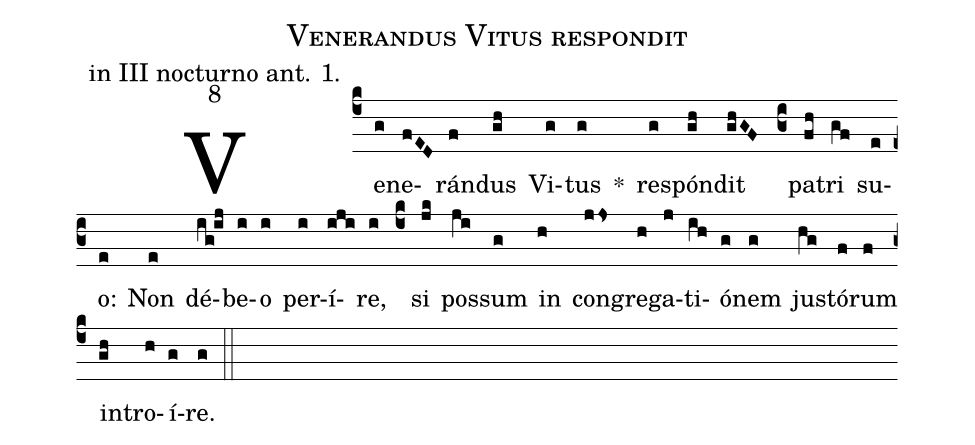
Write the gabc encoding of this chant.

name: Venerandus Vitus respondit;
office-part: in III nocturno ant. 1.;
mode: 8;
%%
(c4)
Ve(g)ne(fED)rán(f)dus(gh) Vi(g)tus(g) *()
re(g)spón(gh)dit(ghGF)
(c3)
pat(fh)ri(gf) su(e)o:(e)
Non(e) dé(ig!ij)be(i)o(i) per(i)í(iji)re,(i)
(c4)
si(jk) pos(ji)sum(g)

% neni v breviari
in(h)

con(jjs)gre(h)ga(j)ti(ih)ó(g)nem(g)
jus(hg)tó(f)rum(f) in(gh)tro(h)í(g)re.(g) (::)
